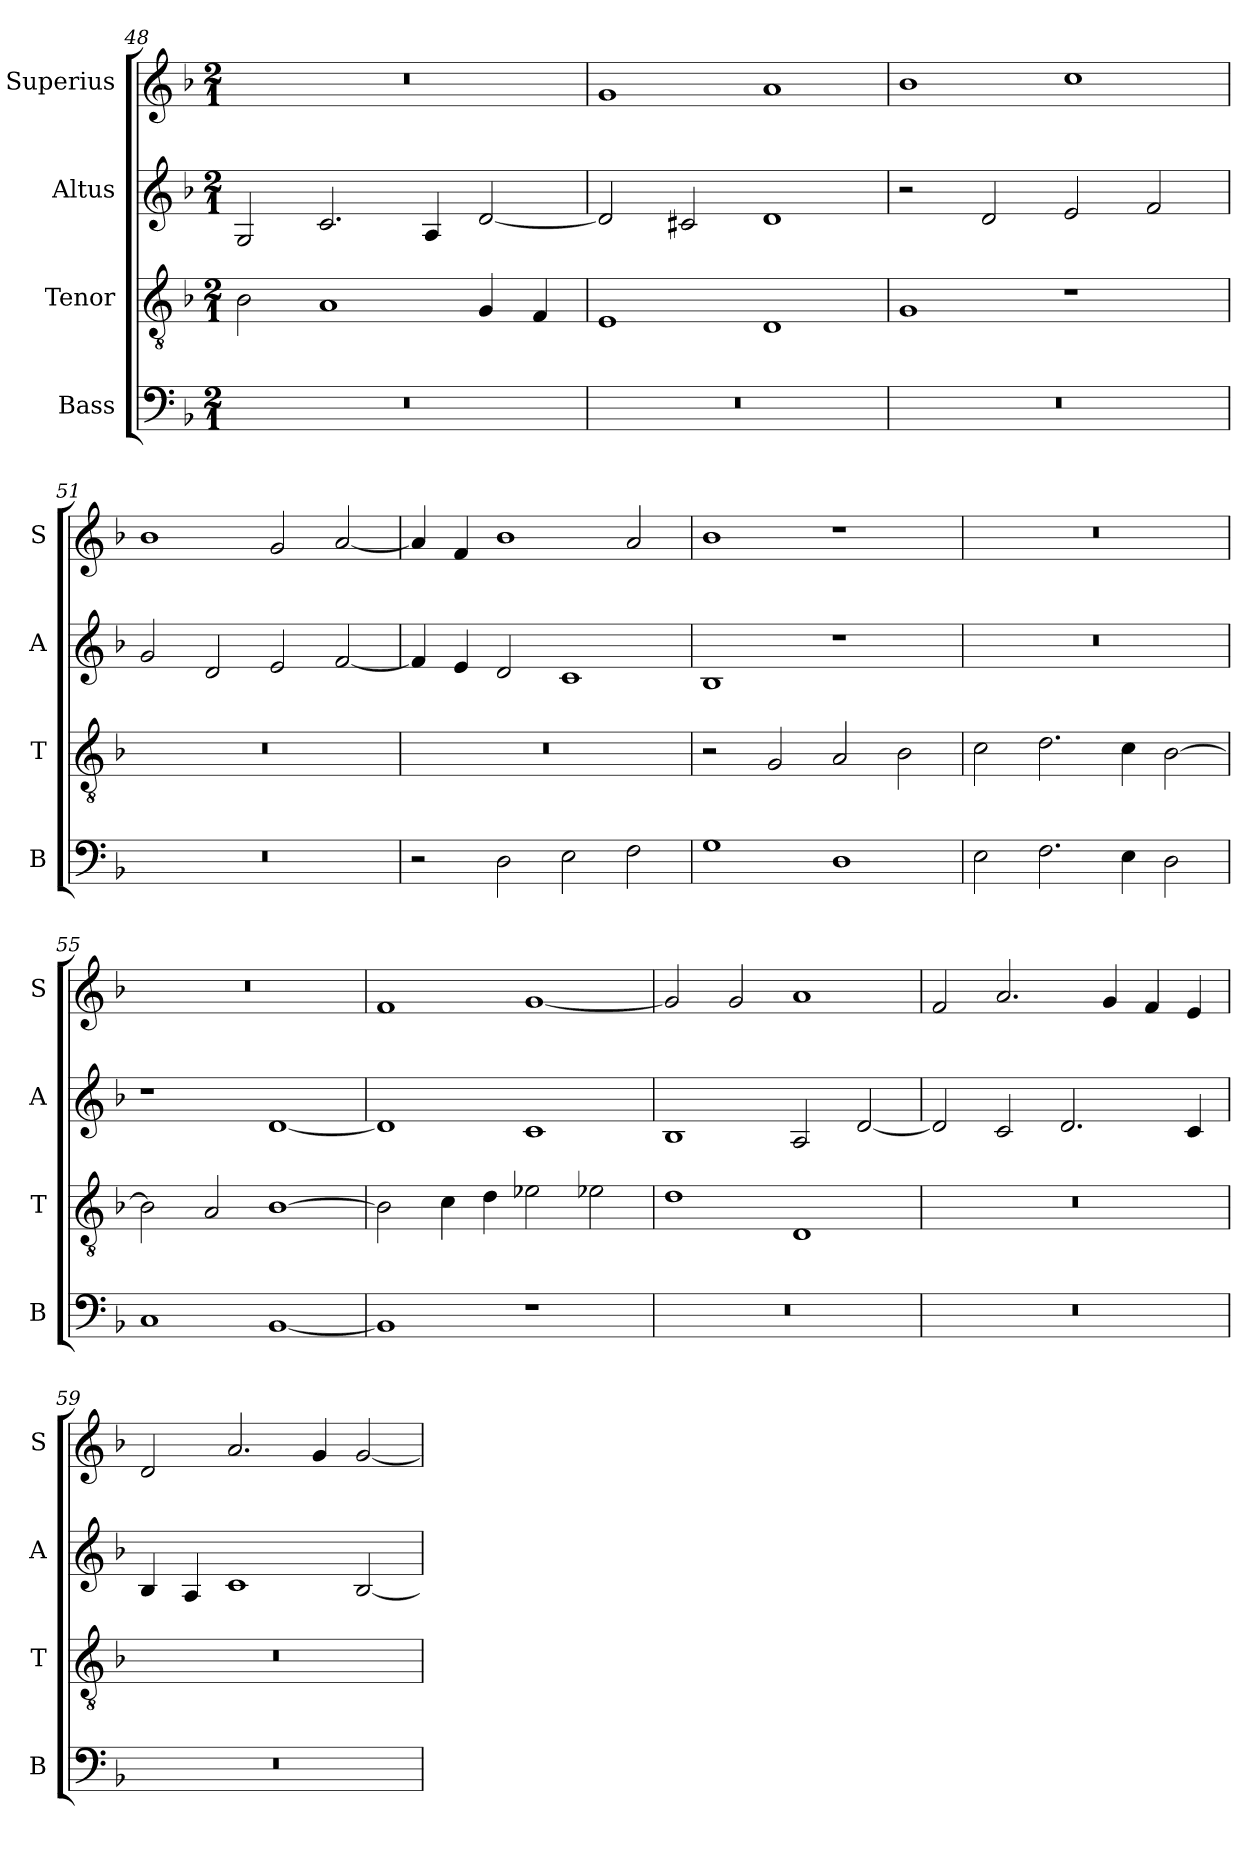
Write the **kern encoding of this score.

**kern	**kern	**kern	**kern
*part4	*part3	*part2	*part1
*staff4	*staff3	*staff2	*staff1
*I"Bass	*I"Tenor	*I"Altus	*I"Superius
*I'B	*I'T	*I'A	*I'S
*clefF4	*clefGv2	*clefG2	*clefG2
*k[b-]	*k[b-]	*k[b-]	*k[b-]
*F:	*F:	*F:	*F:
*M2/1	*M2/1	*M2/1	*M2/1
=48	=48	=48	=48
0r	2B-	2G	0r
.	1A	2.c	.
.	.	4A	.
.	4G	[2d	.
.	4F	.	.
=49	=49	=49	=49
0r	1E	2d]	1g
.	.	2c#X	.
.	1D	1d	1a
=50	=50	=50	=50
0r	1G	2r	1b-
.	.	2d	.
.	1r	2e	1cc
.	.	2f	.
=51	=51	=51	=51
0r	0r	2g	1b-
.	.	2d	.
.	.	2e	2g
.	.	[2f	[2a
=52	=52	=52	=52
2r	0r	4f]	4a]
.	.	4e	4f
2D	.	2d	1b-
2E	.	1c	.
2F	.	.	2a
=53	=53	=53	=53
1G	2r	1B-	1b-
.	2G	.	.
1D	2A	1r	1r
.	2B-	.	.
=54	=54	=54	=54
2E	2c	0r	0r
2.F	2.d	.	.
4E	4c	.	.
2D	[2B-	.	.
=55	=55	=55	=55
1C	2B-]	1r	0r
.	2A	.	.
[1BB-	[1B-	[1d	.
=56	=56	=56	=56
1BB-]	2B-]	1d]	1f
.	4c	.	.
.	4d	.	.
1r	2e-X	1c	[1g
.	2e-X	.	.
=57	=57	=57	=57
0r	1d	1B-	2g]
.	.	.	2g
.	1D	2A	1a
.	.	[2d	.
=58	=58	=58	=58
0r	0r	2d]	2f
.	.	2c	2.a
.	.	2.d	.
.	.	.	4g
.	.	.	4f
.	.	4c	4e
=59	=59	=59	=59
0r	0r	4B-	2d
.	.	4A	.
.	.	1c	2.a
.	.	.	4g
.	.	[2B-	[2g
=	=	=	=
*-	*-	*-	*-
